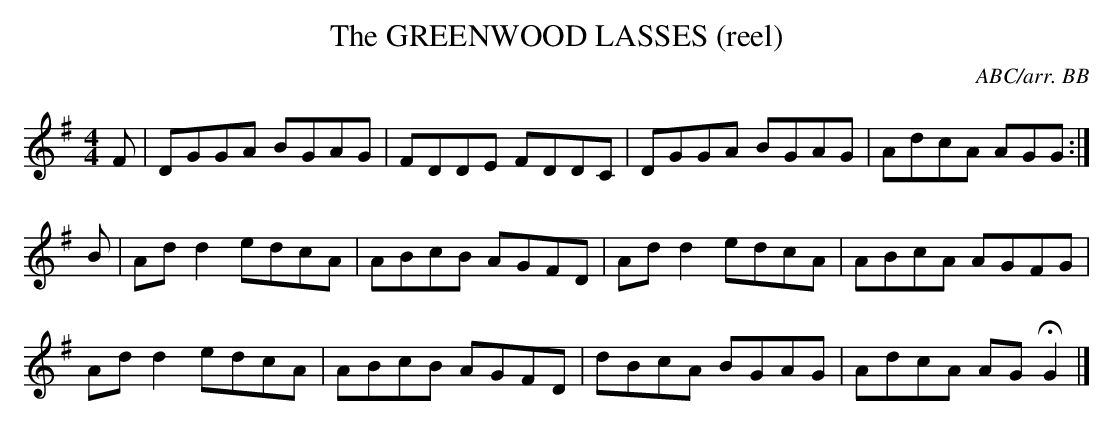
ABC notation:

X:1
T:GREENWOOD LASSES (reel), The
C:ABC/arr. BB
L:1/8
M:4/4
K:G
F|DGGA BGAG|FDDE FDDC|DGGA BGAG|AdcA AGG :|
B|Add2 edcA|ABcB AGFD|Add2 edcA|ABcA AGFG|
Add2 edcA|ABcB AGFD|dBcA BGAG|AdcA AGHG2|]
